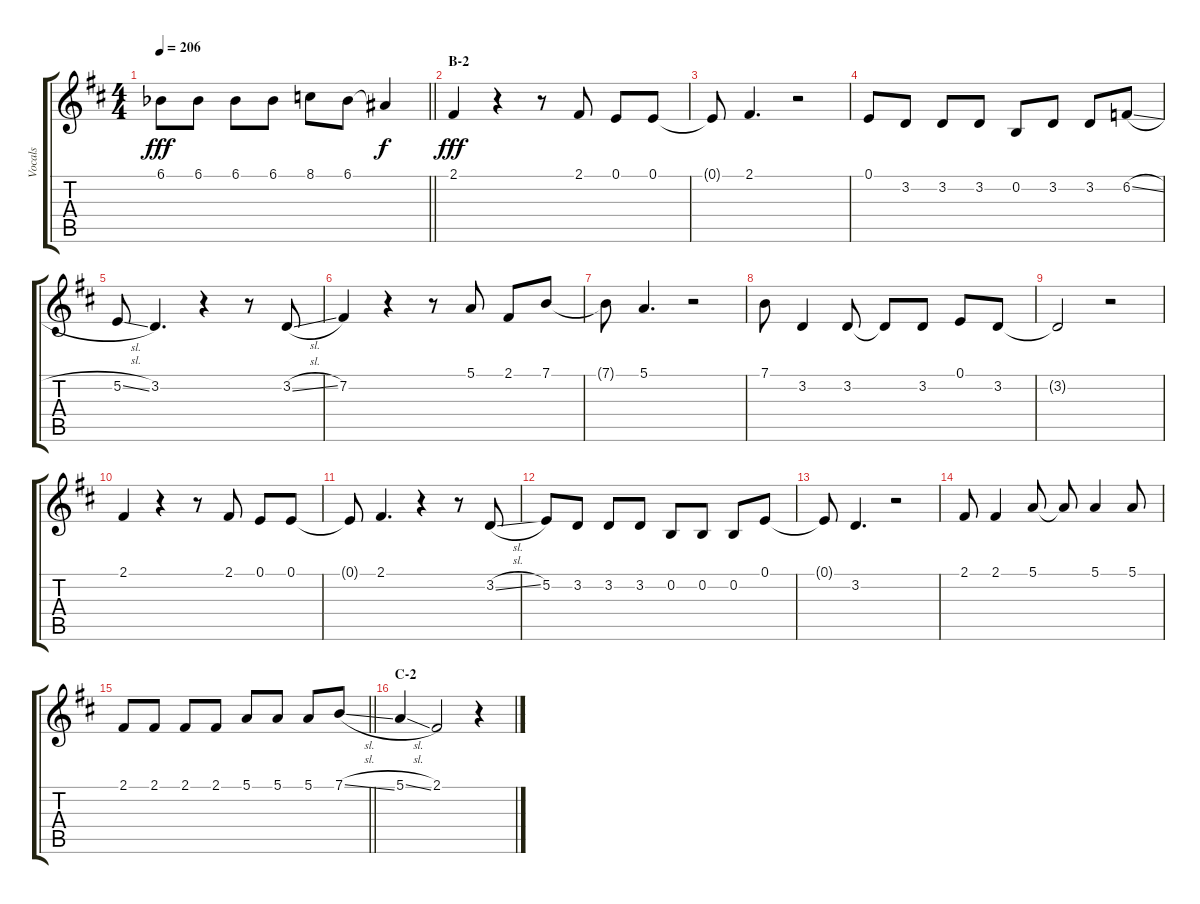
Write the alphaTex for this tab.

\track ("Vocals" "Vocals") {instrument voiceoohs}
\staff {score tabs}
\tuning (E4 B3 G3 D3 A2 E2) {hide}
\ts (4 4)
\tempo 206
\clef g2
\barLineRight lightlight
\ks d
6.1{acc b}.8{dy fff} 6.1{acc b}.8 6.1{acc b}.8 6.1{acc b}.8 8.1.8 6.1{acc b}.8 6.1{t}.4{dy f} |
\section ("" "B-2")
2.1.4{dy fff} r.4 r.8 2.1.8 0.1.8 0.1.8 |
0.1{t}.8 2.1.4{d} r.2 |
0.1.8 3.2.8 3.2.8 3.2.8 0.2.8 3.2.8 3.2.8 6.2{sl}.8 |
5.2{sl}.8 3.2.4{d} r.4 r.8 3.2{sl}.8 |
7.2.4 r.4 r.8 5.1.8 2.1.8 7.1.8 |
7.1{t}.8 5.1.4{d} r.2 |
7.1.8 3.2.4 3.2.8 3.2{t}.8 3.2.8 0.1.8 3.2.8 |
3.2{t}.2 r.2 |
2.1.4 r.4 r.8 2.1.8 0.1.8 0.1.8 |
0.1{t}.8 2.1.4{d} r.4 r.8 3.2{sl}.8 |
5.2.8 3.2.8 3.2.8 3.2.8 0.2.8 0.2.8 0.2.8 0.1.8 |
0.1{t}.8 3.2.4{d} r.2 |
2.1.8 2.1.4 5.1.8 5.1{t}.8 5.1.4 5.1.8 |
\barLineRight lightlight
2.1.8 2.1.8 2.1.8 2.1.8 5.1.8 5.1.8 5.1.8 7.1{sl}.8 |
\section ("" "C-2")
5.1{sl}.4 2.1.2 r.4
